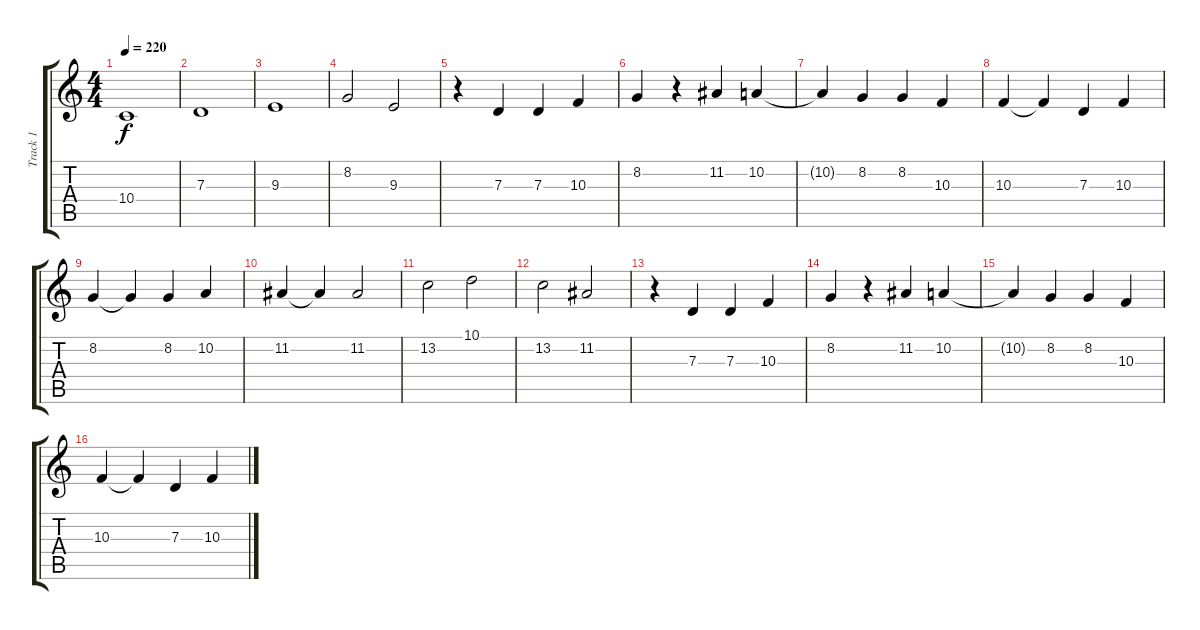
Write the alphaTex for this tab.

\track ("Track 1" "Track 1") {instrument flute}
\staff {score tabs}
\tuning (E4 B3 G3 D3 A2 E2) {hide}
\ts (4 4)
\tempo 220
\clef g2
\ks c
10.4.1{dy f} |
7.3.1 |
9.3.1 |
8.2.2 9.3.2 |
r.4 7.3.4 7.3.4 10.3.4 |
8.2.4 r.4 11.2.4 10.2.4 |
10.2{t}.4 8.2.4 8.2.4 10.3.4 |
10.3.4 10.3{t}.4 7.3.4 10.3.4 |
8.2.4 8.2{t}.4 8.2.4 10.2.4 |
11.2.4 11.2{t}.4 11.2.2 |
13.2.2 10.1.2 |
13.2.2 11.2.2 |
r.4 7.3.4 7.3.4 10.3.4 |
8.2.4 r.4 11.2.4 10.2.4 |
10.2{t}.4 8.2.4 8.2.4 10.3.4 |
10.3.4 10.3{t}.4 7.3.4 10.3.4
